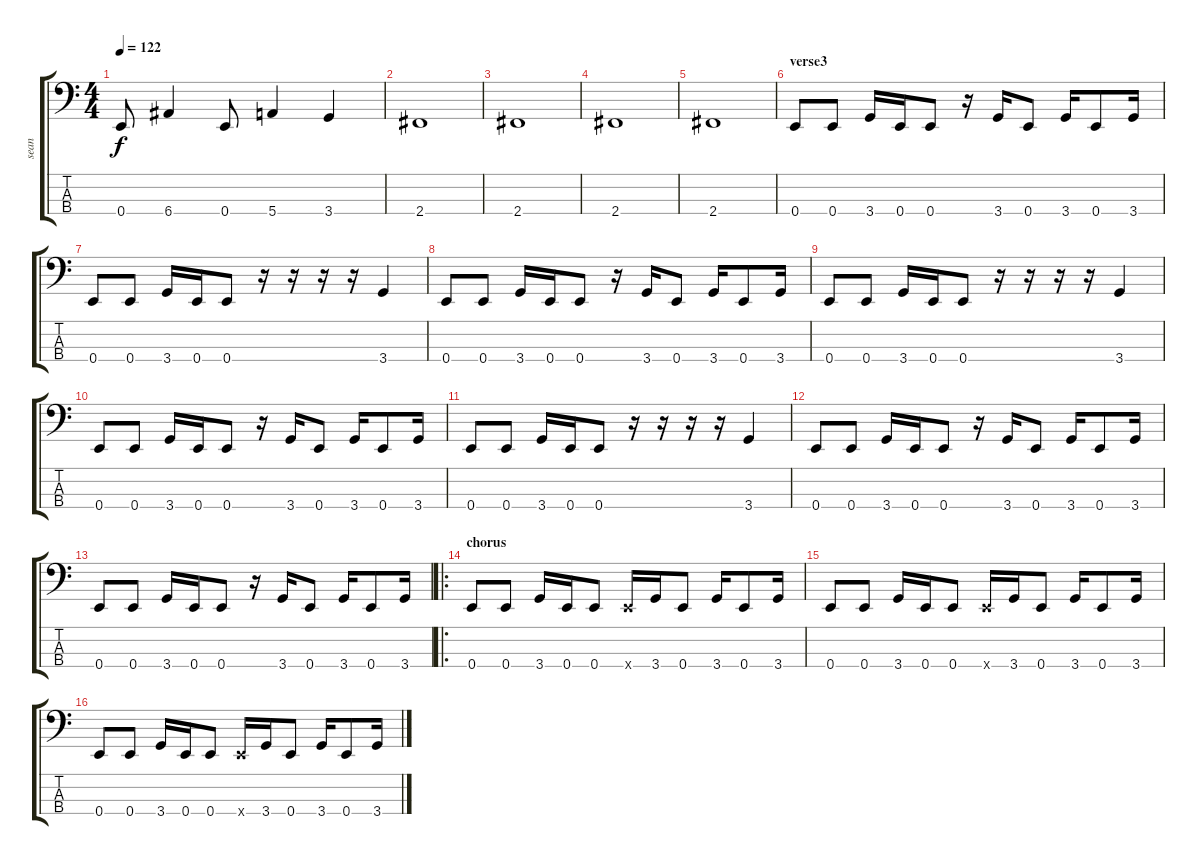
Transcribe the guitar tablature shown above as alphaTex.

\track ("sean" "sean") {instrument electricbassfinger}
\staff {score tabs}
\tuning (G2 D2 A1 E1) {hide}
\ts (4 4)
\tempo 122
\clef f4
\ks c
0.4.8{dy f} 6.4.4 0.4.8 5.4.4 3.4.4 |
2.4.1 |
2.4.1 |
2.4.1 |
2.4.1 |
\section ("" "verse3")
0.4.8 0.4.8 3.4.16 0.4.16 0.4.8 r.16 3.4.16 0.4.8 3.4.16 0.4.8 3.4.16 |
0.4.8 0.4.8 3.4.16 0.4.16 0.4.8 r.16 r.16 r.16 r.16 3.4.4 |
0.4.8 0.4.8 3.4.16 0.4.16 0.4.8 r.16 3.4.16 0.4.8 3.4.16 0.4.8 3.4.16 |
0.4.8 0.4.8 3.4.16 0.4.16 0.4.8 r.16 r.16 r.16 r.16 3.4.4 |
0.4.8 0.4.8 3.4.16 0.4.16 0.4.8 r.16 3.4.16 0.4.8 3.4.16 0.4.8 3.4.16 |
0.4.8 0.4.8 3.4.16 0.4.16 0.4.8 r.16 r.16 r.16 r.16 3.4.4 |
0.4.8 0.4.8 3.4.16 0.4.16 0.4.8 r.16 3.4.16 0.4.8 3.4.16 0.4.8 3.4.16 |
0.4.8 0.4.8 3.4.16 0.4.16 0.4.8 r.16 3.4.16 0.4.8 3.4.16 0.4.8 3.4.16 |
\ro
\section ("" "chorus")
0.4.8 0.4.8 3.4.16 0.4.16 0.4.8 0.4{x}.16 3.4.16 0.4.8 3.4.16 0.4.8 3.4.16 |
0.4.8 0.4.8 3.4.16 0.4.16 0.4.8 0.4{x}.16 3.4.16 0.4.8 3.4.16 0.4.8 3.4.16 |
0.4.8 0.4.8 3.4.16 0.4.16 0.4.8 0.4{x}.16 3.4.16 0.4.8 3.4.16 0.4.8 3.4.16
